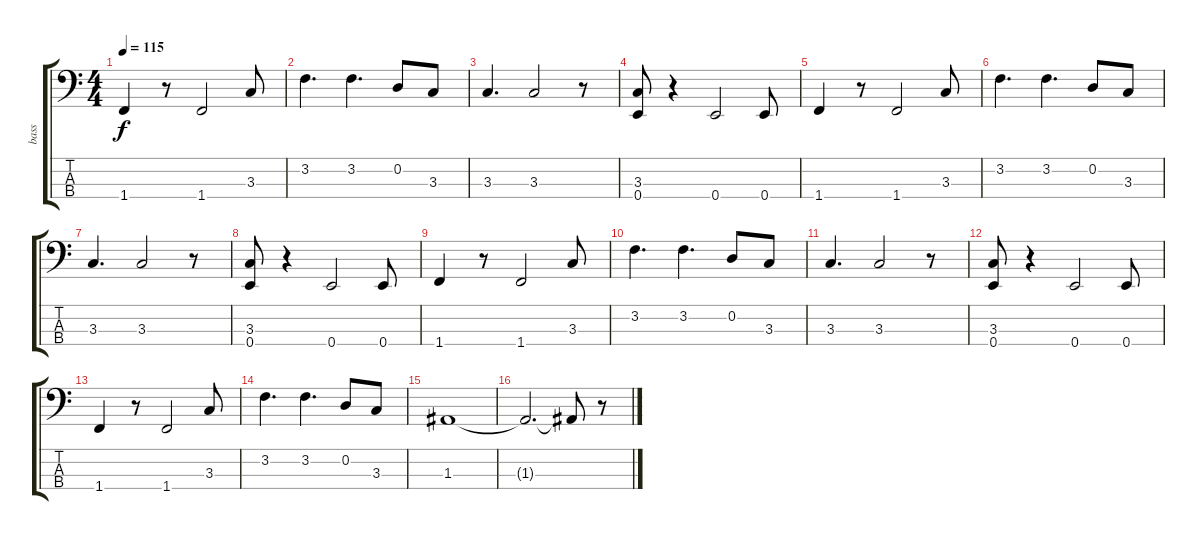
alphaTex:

\track ("bass" "bass") {instrument fretlessbass}
\staff {score tabs}
\tuning (G2 D2 A1 E1) {hide}
\ts (4 4)
\tempo 115
\clef f4
\ks c
1.4.4{dy f} r.8 1.4.2 3.3.8 |
3.2.4{d} 3.2.4{d} 0.2.8 3.3.8 |
3.3.4{d} 3.3.2 r.8 |
(3.3 0.4).8 r.4 0.4.2 0.4.8 |
1.4.4 r.8 1.4.2 3.3.8 |
3.2.4{d} 3.2.4{d} 0.2.8 3.3.8 |
3.3.4{d} 3.3.2 r.8 |
(3.3 0.4).8 r.4 0.4.2 0.4.8 |
1.4.4 r.8 1.4.2 3.3.8 |
3.2.4{d} 3.2.4{d} 0.2.8 3.3.8 |
3.3.4{d} 3.3.2 r.8 |
(3.3 0.4).8 r.4 0.4.2 0.4.8 |
1.4.4 r.8 1.4.2 3.3.8 |
3.2.4{d} 3.2.4{d} 0.2.8 3.3.8 |
1.3.1 |
1.3{t}.2{d} 1.3{t}.8 r.8
